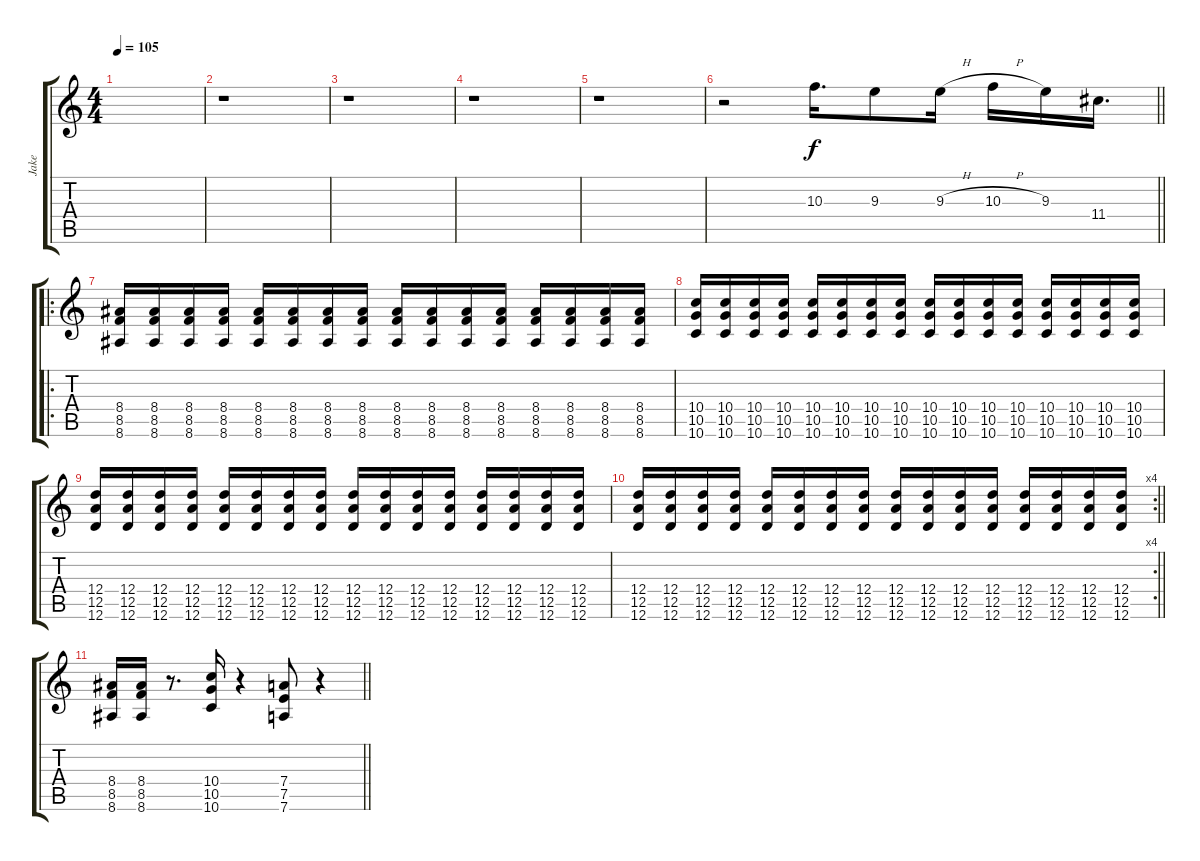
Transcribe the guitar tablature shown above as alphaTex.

\track ("Jake" "Jake") {instrument distortionguitar}
\staff {score tabs}
\tuning (E4 B3 G3 D3 A2 D2) {hide}
\ts (4 4)
\tempo 105
\clef g2
\ks c
|
r.1 |
r.1 |
r.1 |
r.1 |
\barLineRight lightlight
r.2 10.3.16{d} 9.3.8 9.3{h}.16 10.3{h}.16 9.3.16 11.4.16{d} |
\ro
(8.4 8.5 8.6).16 (8.4 8.5 8.6).16 (8.4 8.5 8.6).16 (8.4 8.5 8.6).16 (8.4 8.5 8.6).16 (8.4 8.5 8.6).16 (8.4 8.5 8.6).16 (8.4 8.5 8.6).16 (8.4 8.5 8.6).16 (8.4 8.5 8.6).16 (8.4 8.5 8.6).16 (8.4 8.5 8.6).16 (8.4 8.5 8.6).16 (8.4 8.5 8.6).16 (8.4 8.5 8.6).16 (8.4 8.5 8.6).16 |
(10.4 10.5 10.6).16 (10.4 10.5 10.6).16 (10.4 10.5 10.6).16 (10.4 10.5 10.6).16 (10.4 10.5 10.6).16 (10.4 10.5 10.6).16 (10.4 10.5 10.6).16 (10.4 10.5 10.6).16 (10.4 10.5 10.6).16 (10.4 10.5 10.6).16 (10.4 10.5 10.6).16 (10.4 10.5 10.6).16 (10.4 10.5 10.6).16 (10.4 10.5 10.6).16 (10.4 10.5 10.6).16 (10.4 10.5 10.6).16 |
(12.4 12.5 12.6).16 (12.4 12.5 12.6).16 (12.4 12.5 12.6).16 (12.4 12.5 12.6).16 (12.4 12.5 12.6).16 (12.4 12.5 12.6).16 (12.4 12.5 12.6).16 (12.4 12.5 12.6).16 (12.4 12.5 12.6).16 (12.4 12.5 12.6).16 (12.4 12.5 12.6).16 (12.4 12.5 12.6).16 (12.4 12.5 12.6).16 (12.4 12.5 12.6).16 (12.4 12.5 12.6).16 (12.4 12.5 12.6).16 |
\rc 4
\barLineRight lightlight
(12.4 12.5 12.6).16 (12.4 12.5 12.6).16 (12.4 12.5 12.6).16 (12.4 12.5 12.6).16 (12.4 12.5 12.6).16 (12.4 12.5 12.6).16 (12.4 12.5 12.6).16 (12.4 12.5 12.6).16 (12.4 12.5 12.6).16 (12.4 12.5 12.6).16 (12.4 12.5 12.6).16 (12.4 12.5 12.6).16 (12.4 12.5 12.6).16 (12.4 12.5 12.6).16 (12.4 12.5 12.6).16 (12.4 12.5 12.6).16 |
\barLineRight lightlight
(8.4 8.5 8.6).16 (8.4 8.5 8.6).16 r.8{d} (10.4 10.5 10.6).16 r.4 (7.4 7.5 7.6).8 r.4
